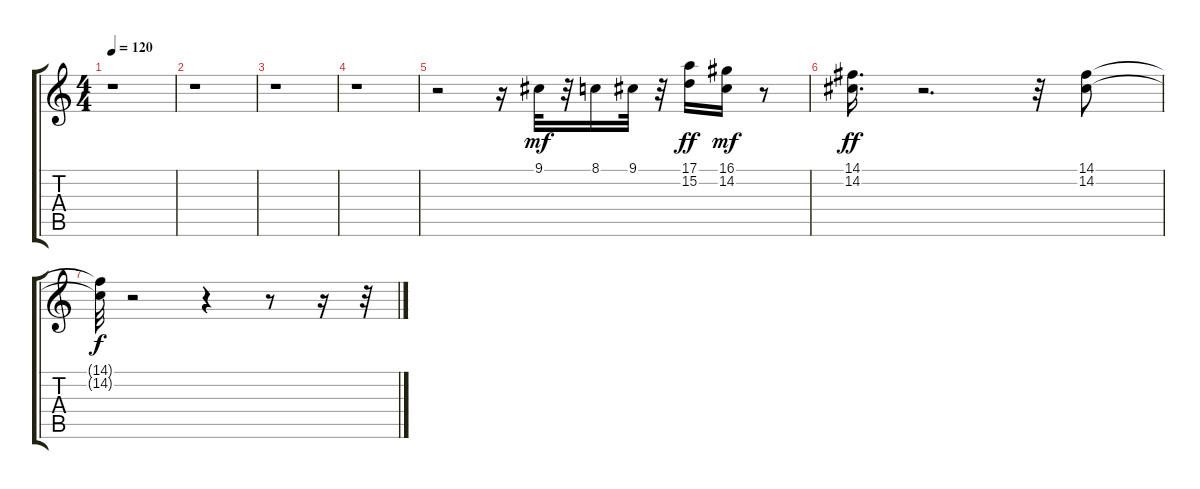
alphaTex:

\track "" {instrument brasssection}
\staff {score tabs}
\tuning (E4 B3 G3 D3 A2 E2) {hide}
\ts (4 4)
\tempo 120
\clef g2
\ks c
r.1{dy mf} |
r.1 |
r.1 |
r.1 |
r.2 r.16 9.1.32 r.32 8.1.16 9.1.32 r.32 (17.1 15.2).16{dy ff} (16.1 14.2).16{dy mf} r.8 |
(14.1 14.2).16{d dy ff} r.2{d} r.32 (14.1 14.2).8 |
(14.1{t} 14.2{t}).32{dy f} r.2 r.4 r.8 r.16 r.32
